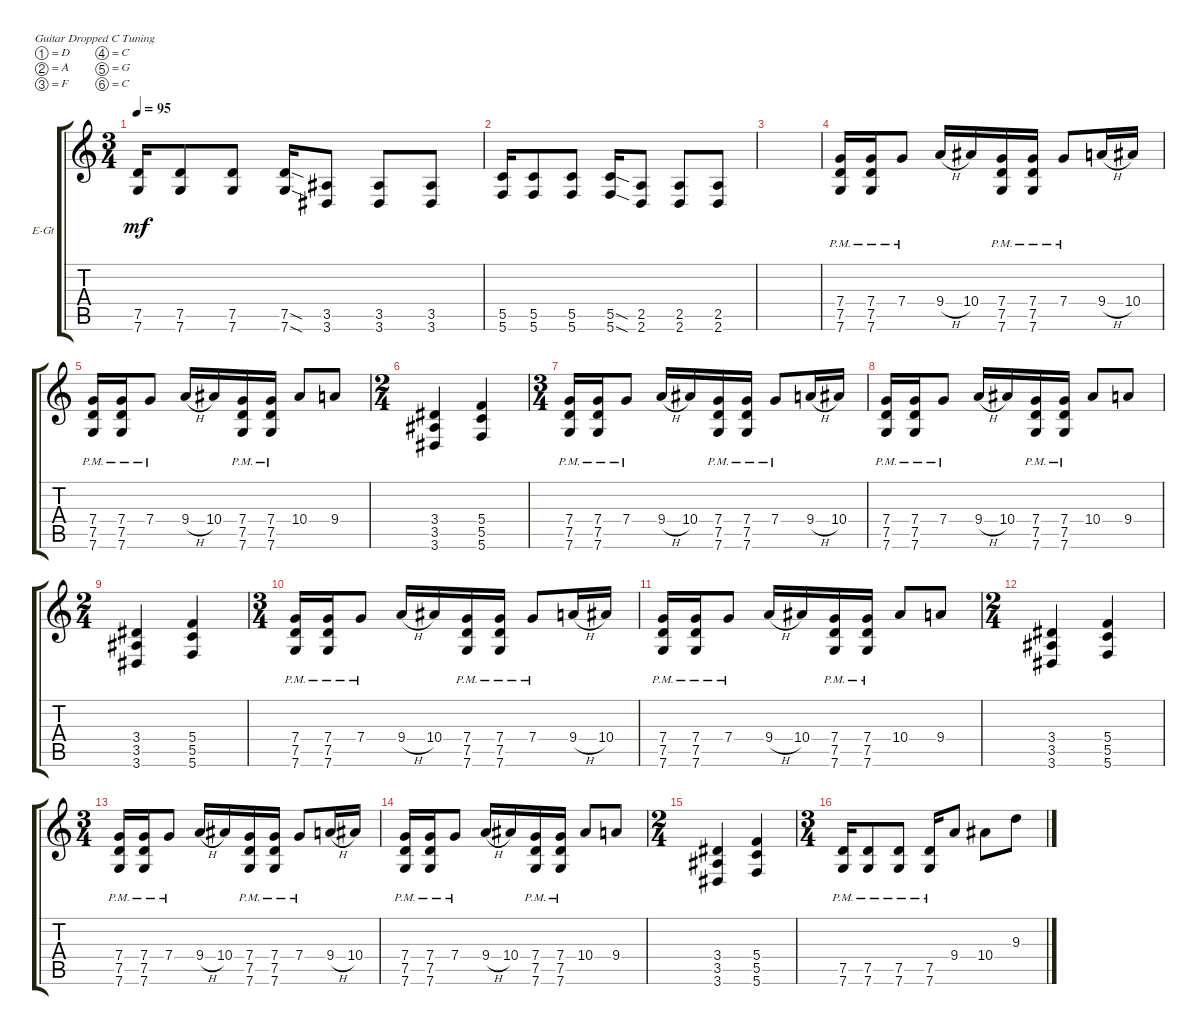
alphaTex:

\defaultSystemsLayout 4
\bracketExtendMode groupsimilarinstruments
\firstSystemTrackNameOrientation horizontal
\otherSystemsTrackNameOrientation horizontal
\track ("Electric Guitar" "E-Gt") {instrument distortionguitar}
\staff {score tabs}
\tuning (D4 A3 F3 C3 G2 C2)
\ts (3 4)
\tempo 95
\clef g2
\scale
0.333333
\ks c
(7.6 7.5).16{dy mf} (7.5 7.6).8 (7.5 7.6).8 (7.5{sod} 7.6{sod}).16 (3.6 3.5).8 (3.6 3.5).8 (3.6 3.5).8 |
\scale
0.333333 (5.6 5.5).16 (5.6 5.5).8 (5.6 5.5).8 (5.6{sod} 5.5{sod}).16 (2.6 2.5).8 (2.6 2.5).8 (2.6 2.5).8 |
\scale
0.333333 |
\scale
0.256303 (7.6{pm} 7.5{pm} 7.4{pm}).16 (7.5{pm} 7.6{pm} 7.4{pm}).16 7.4{pm}.8 9.4{h}.16 10.4.16 (7.6{pm} 7.5{pm} 7.4{pm}).16 (7.5{pm} 7.6{pm} 7.4{pm}).16 7.4{pm}.8 9.4{h}.16 10.4.16 |
\scale
0.256303 (7.6{pm} 7.5{pm} 7.4{pm}).16 (7.5{pm} 7.6{pm} 7.4{pm}).16 7.4{pm}.8 9.4{h}.16 10.4.16 (7.6{pm} 7.5{pm} 7.4{pm}).16 (7.5{pm} 7.6{pm} 7.4{pm}).16 10.4.8 9.4.8 |
\ts (2 4)
\scale
0.487395 (3.6 3.5 3.4).4 (5.4 5.5 5.6).4 |
\ts (3 4)
\scale
0.395904 (7.6{pm} 7.5{pm} 7.4{pm}).16 (7.5{pm} 7.6{pm} 7.4{pm}).16 7.4{pm}.8 9.4{h}.16 10.4.16 (7.6{pm} 7.5{pm} 7.4{pm}).16 (7.5{pm} 7.6{pm} 7.4{pm}).16 7.4{pm}.8 9.4{h}.16 10.4.16 |
\scale
0.208191 (7.6{pm} 7.5{pm} 7.4{pm}).16 (7.5{pm} 7.6{pm} 7.4{pm}).16 7.4{pm}.8 9.4{h}.16 10.4.16 (7.6{pm} 7.5{pm} 7.4{pm}).16 (7.5{pm} 7.6{pm} 7.4{pm}).16 10.4.8 9.4.8 |
\ts (2 4)
\scale
0.395904 (3.6 3.5 3.4).4 (5.4 5.5 5.6).4 |
\ts (3 4)
\scale
0.395904 (7.6{pm} 7.5{pm} 7.4{pm}).16 (7.5{pm} 7.6{pm} 7.4{pm}).16 7.4{pm}.8 9.4{h}.16 10.4.16 (7.6{pm} 7.5{pm} 7.4{pm}).16 (7.5{pm} 7.6{pm} 7.4{pm}).16 7.4{pm}.8 9.4{h}.16 10.4.16 |
\scale
0.208191 (7.6{pm} 7.5{pm} 7.4{pm}).16 (7.5{pm} 7.6{pm} 7.4{pm}).16 7.4{pm}.8 9.4{h}.16 10.4.16 (7.6{pm} 7.5{pm} 7.4{pm}).16 (7.5{pm} 7.6{pm} 7.4{pm}).16 10.4.8 9.4.8 |
\ts (2 4)
\scale
0.395904 (3.6 3.5 3.4).4 (5.4 5.5 5.6).4 |
\ts (3 4)
\scale
0.395904 (7.6{pm} 7.5{pm} 7.4{pm}).16 (7.5{pm} 7.6{pm} 7.4{pm}).16 7.4{pm}.8 9.4{h}.16 10.4.16 (7.6{pm} 7.5{pm} 7.4{pm}).16 (7.5{pm} 7.6{pm} 7.4{pm}).16 7.4{pm}.8 9.4{h}.16 10.4.16 |
\scale
0.208191 (7.6{pm} 7.5{pm} 7.4{pm}).16 (7.5{pm} 7.6{pm} 7.4{pm}).16 7.4{pm}.8 9.4{h}.16 10.4.16 (7.6{pm} 7.5{pm} 7.4{pm}).16 (7.5{pm} 7.6{pm} 7.4{pm}).16 10.4.8 9.4.8 |
\ts (2 4)
\scale
0.395904 (3.6 3.5 3.4).4 (5.4 5.5 5.6).4 |
\ts (3 4)
\scale
0.487395 (7.6{pm} 7.5{pm}).16 (7.5{pm} 7.6{pm}).8 (7.5{pm} 7.6{pm}).8 (7.6{pm} 7.5{pm}).16 9.4.8 10.4.8 9.3.8
